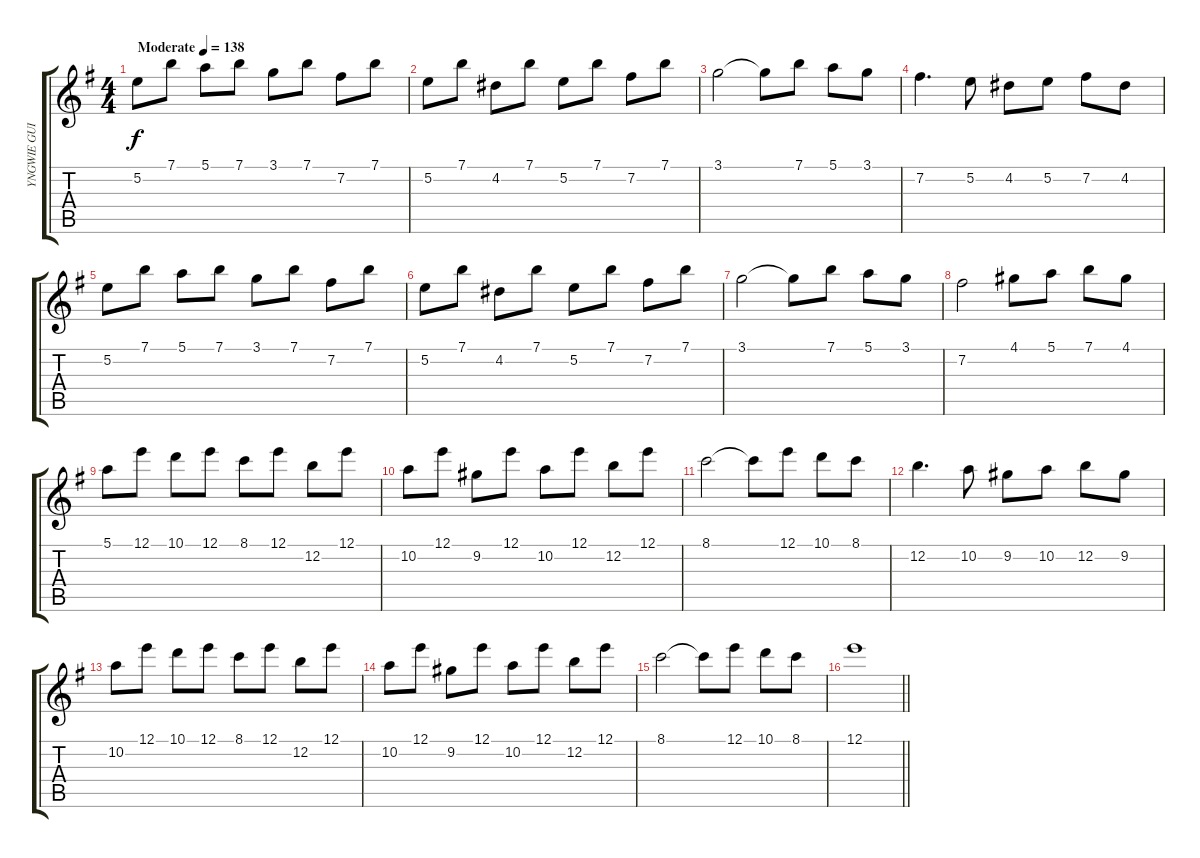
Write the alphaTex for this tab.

\track ("YNGWIE GUITAR 1" "YNGWIE GUI") {instrument acousticguitarsteel}
\staff {score tabs}
\tuning (E4 B3 G3 D3 A2 E2) {hide}
\ts (4 4)
\tempo (138 "Moderate")
\clef g2
\ks eminor
5.2.8{dy f instrument acousticguitarsteel} 7.1.8 5.1.8 7.1.8 3.1.8 7.1.8 7.2.8 7.1.8 |
5.2.8 7.1.8 4.2.8 7.1.8 5.2.8 7.1.8 7.2.8 7.1.8 |
3.1.2 3.1{t}.8 7.1.8 5.1.8 3.1.8 |
7.2.4{d} 5.2.8 4.2.8 5.2.8 7.2.8 4.2.8 |
5.2.8 7.1.8 5.1.8 7.1.8 3.1.8 7.1.8 7.2.8 7.1.8 |
5.2.8 7.1.8 4.2.8 7.1.8 5.2.8 7.1.8 7.2.8 7.1.8 |
3.1.2 3.1{t}.8 7.1.8 5.1.8 3.1.8 |
7.2.2 4.1.8 5.1.8 7.1.8 4.1.8 |
5.1.8 12.1.8 10.1.8 12.1.8 8.1.8 12.1.8 12.2.8 12.1.8 |
10.2.8 12.1.8 9.2.8 12.1.8 10.2.8 12.1.8 12.2.8 12.1.8 |
8.1.2 8.1{t}.8 12.1.8 10.1.8 8.1.8 |
12.2.4{d} 10.2.8 9.2.8 10.2.8 12.2.8 9.2.8 |
10.2.8 12.1.8 10.1.8 12.1.8 8.1.8 12.1.8 12.2.8 12.1.8 |
10.2.8 12.1.8 9.2.8 12.1.8 10.2.8 12.1.8 12.2.8 12.1.8 |
8.1.2 8.1{t}.8 12.1.8 10.1.8 8.1.8 |
\barLineRight lightlight
12.1.1
